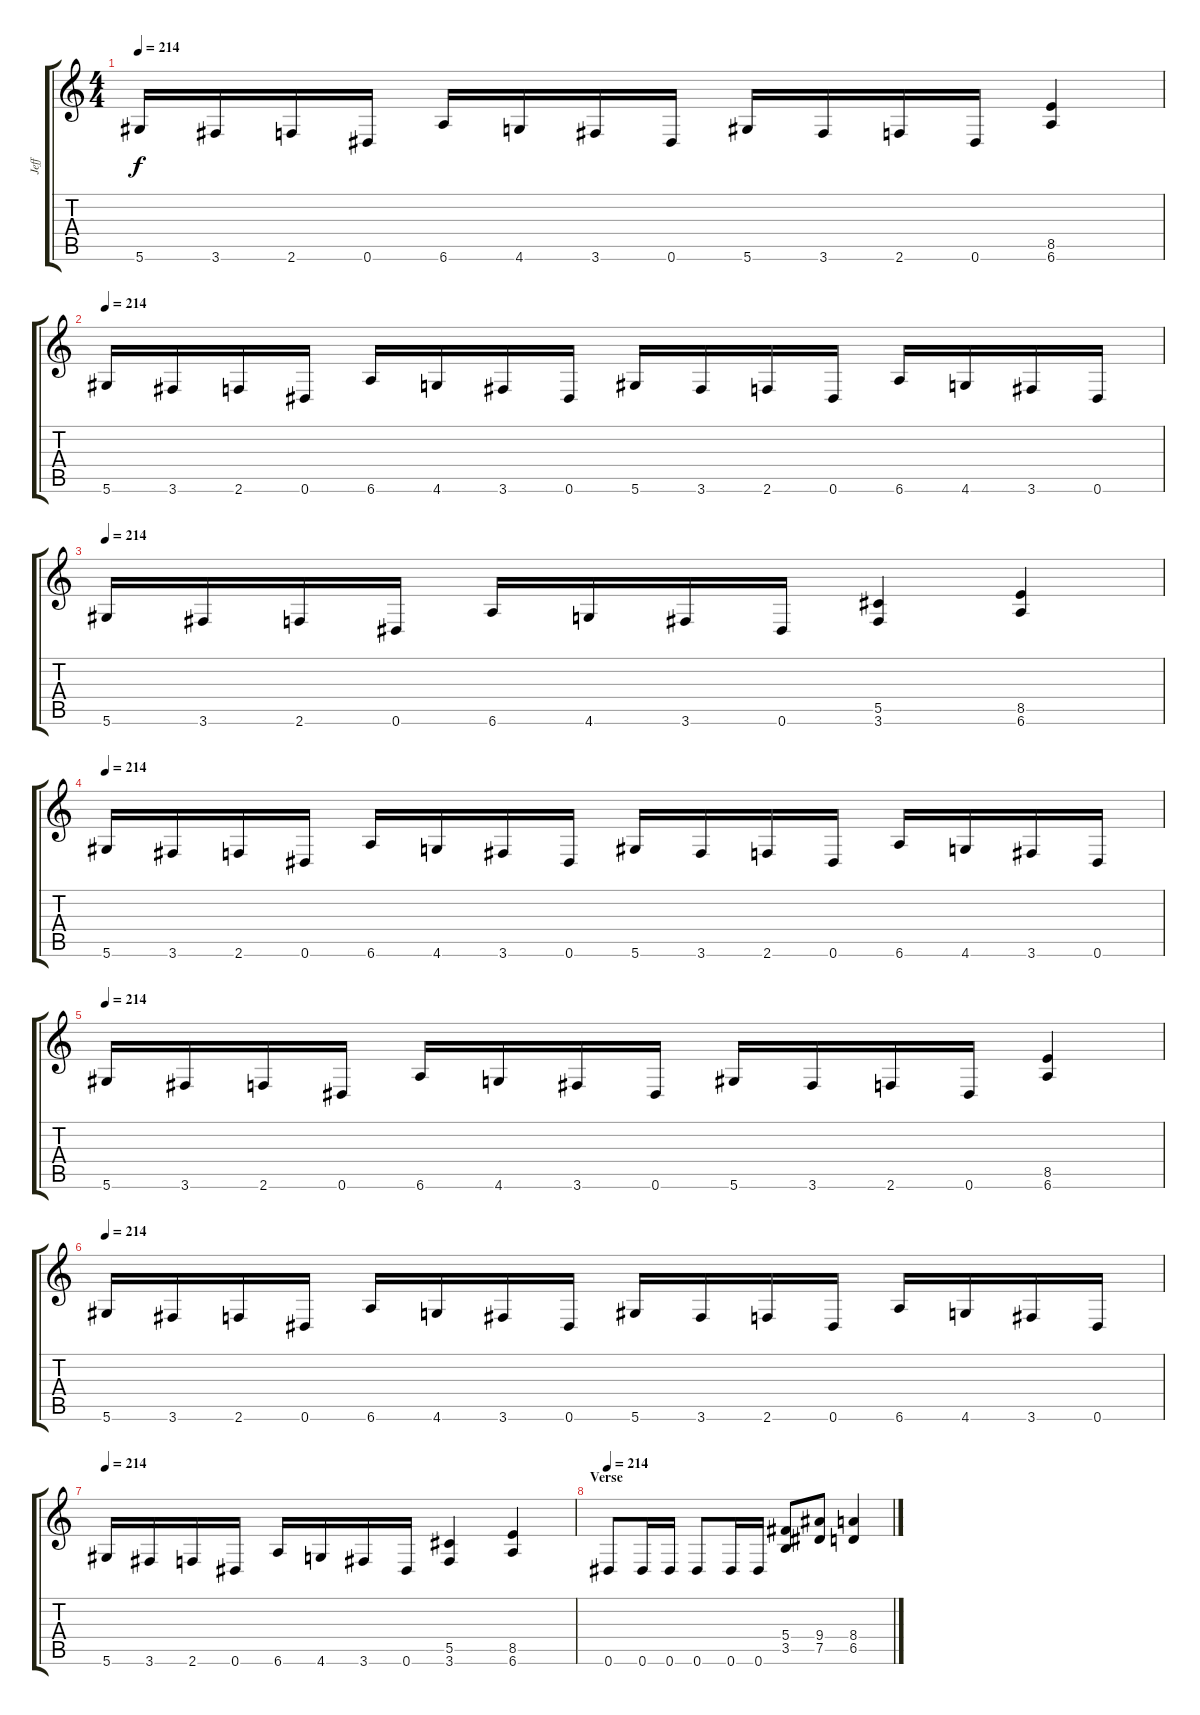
\track ("Jeff" "Jeff") {instrument distortionguitar}
\staff {score tabs}
\tuning (Eb4 Bb3 Gb3 Db3 Ab2 Eb2) {hide}
\ts (4 4)
\tempo 214
\clef g2
\ks c
5.6.16{dy f} 3.6.16 2.6.16 0.6.16 6.6.16 4.6.16 3.6.16 0.6.16 5.6.16 3.6.16 2.6.16 0.6.16 (8.5 6.6).4 |
\tempo 214
5.6.16 3.6.16 2.6.16 0.6.16 6.6.16 4.6.16 3.6.16 0.6.16 5.6.16 3.6.16 2.6.16 0.6.16 6.6.16 4.6.16 3.6.16 0.6.16 |
\tempo 214
5.6.16 3.6.16 2.6.16 0.6.16 6.6.16 4.6.16 3.6.16 0.6.16 (5.5 3.6).4 (8.5 6.6).4 |
\tempo 214
5.6.16 3.6.16 2.6.16 0.6.16 6.6.16 4.6.16 3.6.16 0.6.16 5.6.16 3.6.16 2.6.16 0.6.16 6.6.16 4.6.16 3.6.16 0.6.16 |
\tempo 214
5.6.16 3.6.16 2.6.16 0.6.16 6.6.16 4.6.16 3.6.16 0.6.16 5.6.16 3.6.16 2.6.16 0.6.16 (8.5 6.6).4 |
\tempo 214
5.6.16 3.6.16 2.6.16 0.6.16 6.6.16 4.6.16 3.6.16 0.6.16 5.6.16 3.6.16 2.6.16 0.6.16 6.6.16 4.6.16 3.6.16 0.6.16 |
\tempo 214
5.6.16 3.6.16 2.6.16 0.6.16 6.6.16 4.6.16 3.6.16 0.6.16 (5.5 3.6).4 (8.5 6.6).4 |
\section ("" "Verse")
\tempo 214
0.6.8 0.6.16 0.6.16 0.6.8 0.6.16 0.6.16 (5.4 3.5).8 (9.4 7.5).8 (8.4 6.5).4
